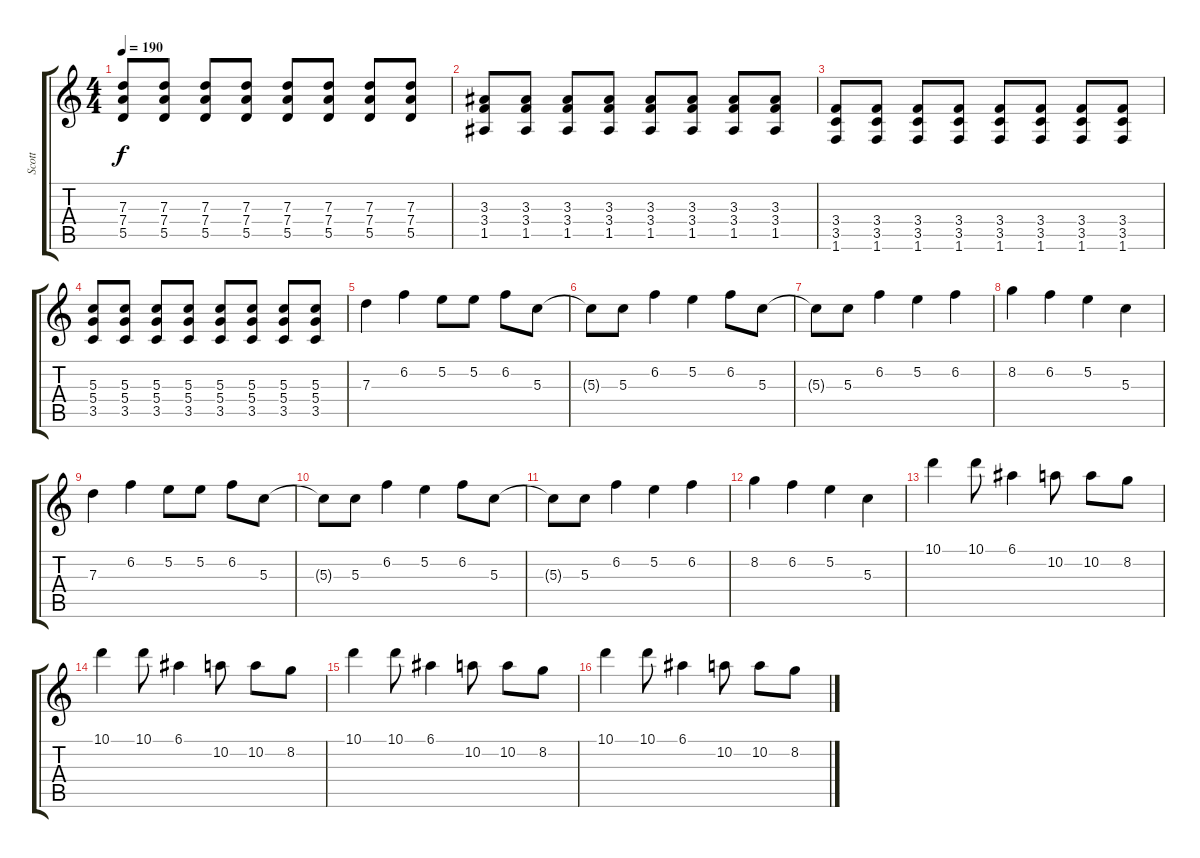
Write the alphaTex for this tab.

\track ("Scott" "Scott") {instrument distortionguitar}
\staff {score tabs}
\tuning (E4 B3 G3 D3 A2 E2) {hide}
\ts (4 4)
\tempo 190
\clef g2
\ks c
(7.3 7.4 5.5).8{dy f} (7.3 7.4 5.5).8 (7.3 7.4 5.5).8 (7.3 7.4 5.5).8 (7.3 7.4 5.5).8 (7.3 7.4 5.5).8 (7.3 7.4 5.5).8 (7.3 7.4 5.5).8 |
(3.3 3.4 1.5).8 (3.3 3.4 1.5).8 (3.3 3.4 1.5).8 (3.3 3.4 1.5).8 (3.3 3.4 1.5).8 (3.3 3.4 1.5).8 (3.3 3.4 1.5).8 (3.3 3.4 1.5).8 |
(3.4 3.5 1.6).8 (3.4 3.5 1.6).8 (3.4 3.5 1.6).8 (3.4 3.5 1.6).8 (3.4 3.5 1.6).8 (3.4 3.5 1.6).8 (3.4 3.5 1.6).8 (3.4 3.5 1.6).8 |
(5.3 5.4 3.5).8 (5.3 5.4 3.5).8 (5.3 5.4 3.5).8 (5.3 5.4 3.5).8 (5.3 5.4 3.5).8 (5.3 5.4 3.5).8 (5.3 5.4 3.5).8 (5.3 5.4 3.5).8 |
7.3.4 6.2.4 5.2.8 5.2.8 6.2.8 5.3.8 |
5.3{t}.8 5.3.8 6.2.4 5.2.4 6.2.8 5.3.8 |
5.3{t}.8 5.3.8 6.2.4 5.2.4 6.2.4 |
8.2.4 6.2.4 5.2.4 5.3.4 |
7.3.4 6.2.4 5.2.8 5.2.8 6.2.8 5.3.8 |
5.3{t}.8 5.3.8 6.2.4 5.2.4 6.2.8 5.3.8 |
5.3{t}.8 5.3.8 6.2.4 5.2.4 6.2.4 |
8.2.4 6.2.4 5.2.4 5.3.4 |
10.1.4 10.1.8 6.1.4 10.2.8 10.2.8 8.2.8 |
10.1.4 10.1.8 6.1.4 10.2.8 10.2.8 8.2.8 |
10.1.4 10.1.8 6.1.4 10.2.8 10.2.8 8.2.8 |
10.1.4 10.1.8 6.1.4 10.2.8 10.2.8 8.2.8
